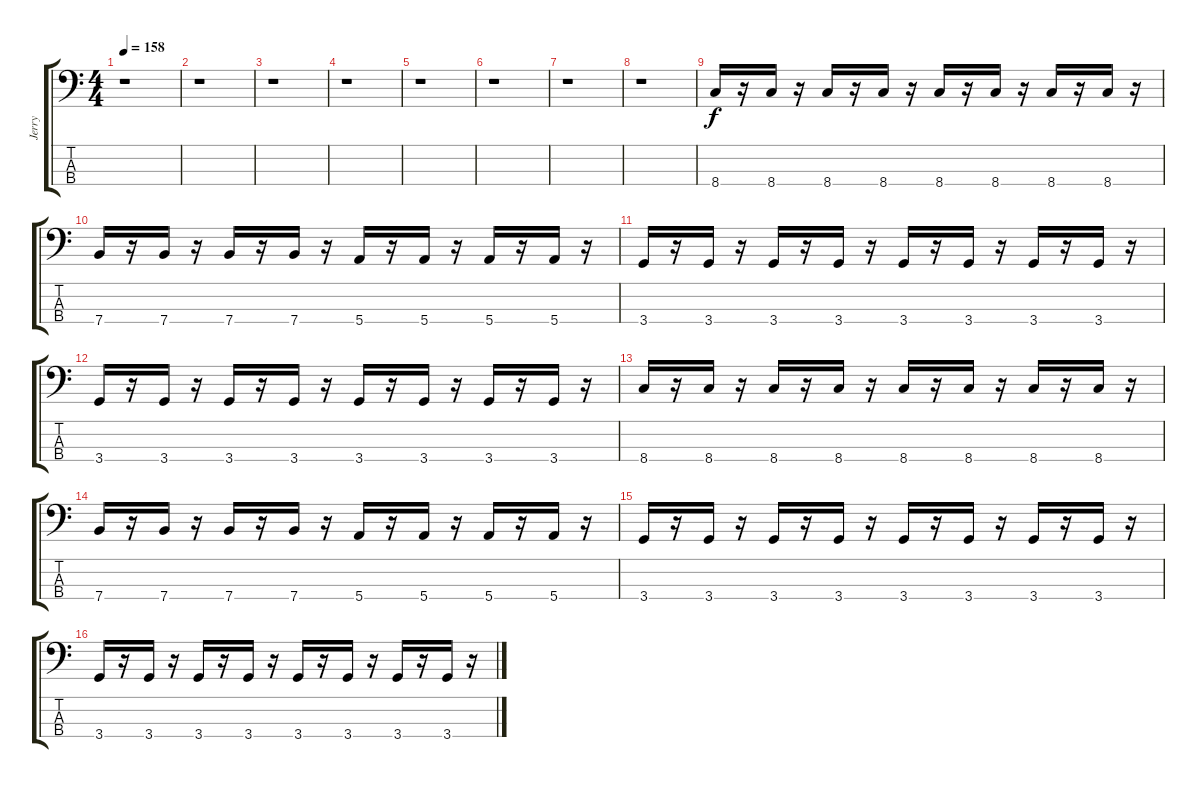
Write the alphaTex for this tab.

\track ("Jerry" "Jerry") {instrument electricbasspick}
\staff {score tabs}
\tuning (G2 D2 A1 E1) {hide}
\ts (4 4)
\tempo 158
\clef f4
\ks c
r.1{dy f instrument electricbasspick} |
r.1 |
r.1 |
r.1 |
r.1 |
r.1 |
r.1 |
r.1 |
8.4.16 r.16 8.4.16 r.16 8.4.16 r.16 8.4.16 r.16 8.4.16 r.16 8.4.16 r.16 8.4.16 r.16 8.4.16 r.16 |
7.4.16 r.16 7.4.16 r.16 7.4.16 r.16 7.4.16 r.16 5.4.16 r.16 5.4.16 r.16 5.4.16 r.16 5.4.16 r.16 |
3.4.16 r.16 3.4.16 r.16 3.4.16 r.16 3.4.16 r.16 3.4.16 r.16 3.4.16 r.16 3.4.16 r.16 3.4.16 r.16 |
3.4.16 r.16 3.4.16 r.16 3.4.16 r.16 3.4.16 r.16 3.4.16 r.16 3.4.16 r.16 3.4.16 r.16 3.4.16 r.16 |
8.4.16 r.16 8.4.16 r.16 8.4.16 r.16 8.4.16 r.16 8.4.16 r.16 8.4.16 r.16 8.4.16 r.16 8.4.16 r.16 |
7.4.16 r.16 7.4.16 r.16 7.4.16 r.16 7.4.16 r.16 5.4.16 r.16 5.4.16 r.16 5.4.16 r.16 5.4.16 r.16 |
3.4.16 r.16 3.4.16 r.16 3.4.16 r.16 3.4.16 r.16 3.4.16 r.16 3.4.16 r.16 3.4.16 r.16 3.4.16 r.16 |
3.4.16 r.16 3.4.16 r.16 3.4.16 r.16 3.4.16 r.16 3.4.16 r.16 3.4.16 r.16 3.4.16 r.16 3.4.16 r.16
